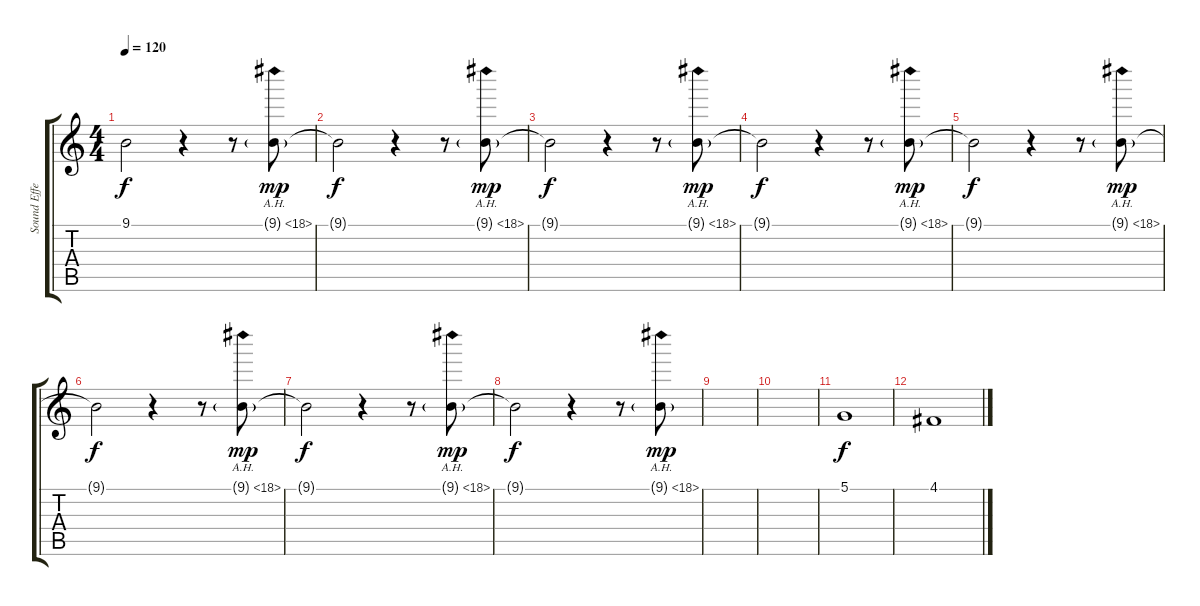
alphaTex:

\track ("Sound Effect" "Sound Effe") {instrument marimba}
\staff {score tabs}
\tuning (D4 A3 F3 C3 G2 C2) {hide}
\ts (4 4)
\tempo 120
\clef g2
\ks c
9.1{t}.2{dy f} r.4 r.8{volume 15 instrument distortionguitar} 9.1{ah 9 g}.8{dy mp volume 5} |
9.1{t}.2{dy f} r.4 r.8{volume 15 instrument distortionguitar} 9.1{ah 9 g}.8{dy mp volume 5} |
9.1{t}.2{dy f} r.4 r.8{volume 15 instrument distortionguitar} 9.1{ah 9 g}.8{dy mp volume 5} |
9.1{t}.2{dy f} r.4 r.8{volume 15 instrument distortionguitar} 9.1{ah 9 g}.8{dy mp volume 5} |
9.1{t}.2{dy f} r.4 r.8{volume 15 instrument distortionguitar} 9.1{ah 9 g}.8{dy mp volume 5} |
9.1{t}.2{dy f} r.4 r.8{volume 15 instrument distortionguitar} 9.1{ah 9 g}.8{dy mp volume 5} |
9.1{t}.2{dy f} r.4 r.8{volume 15 instrument distortionguitar} 9.1{ah 9 g}.8{dy mp volume 5} |
9.1{t}.2{dy f} r.4 r.8{volume 15 instrument distortionguitar} 9.1{ah 9 g}.8{dy mp volume 5} |
|
|
5.1.1{dy f} |
4.1.1
